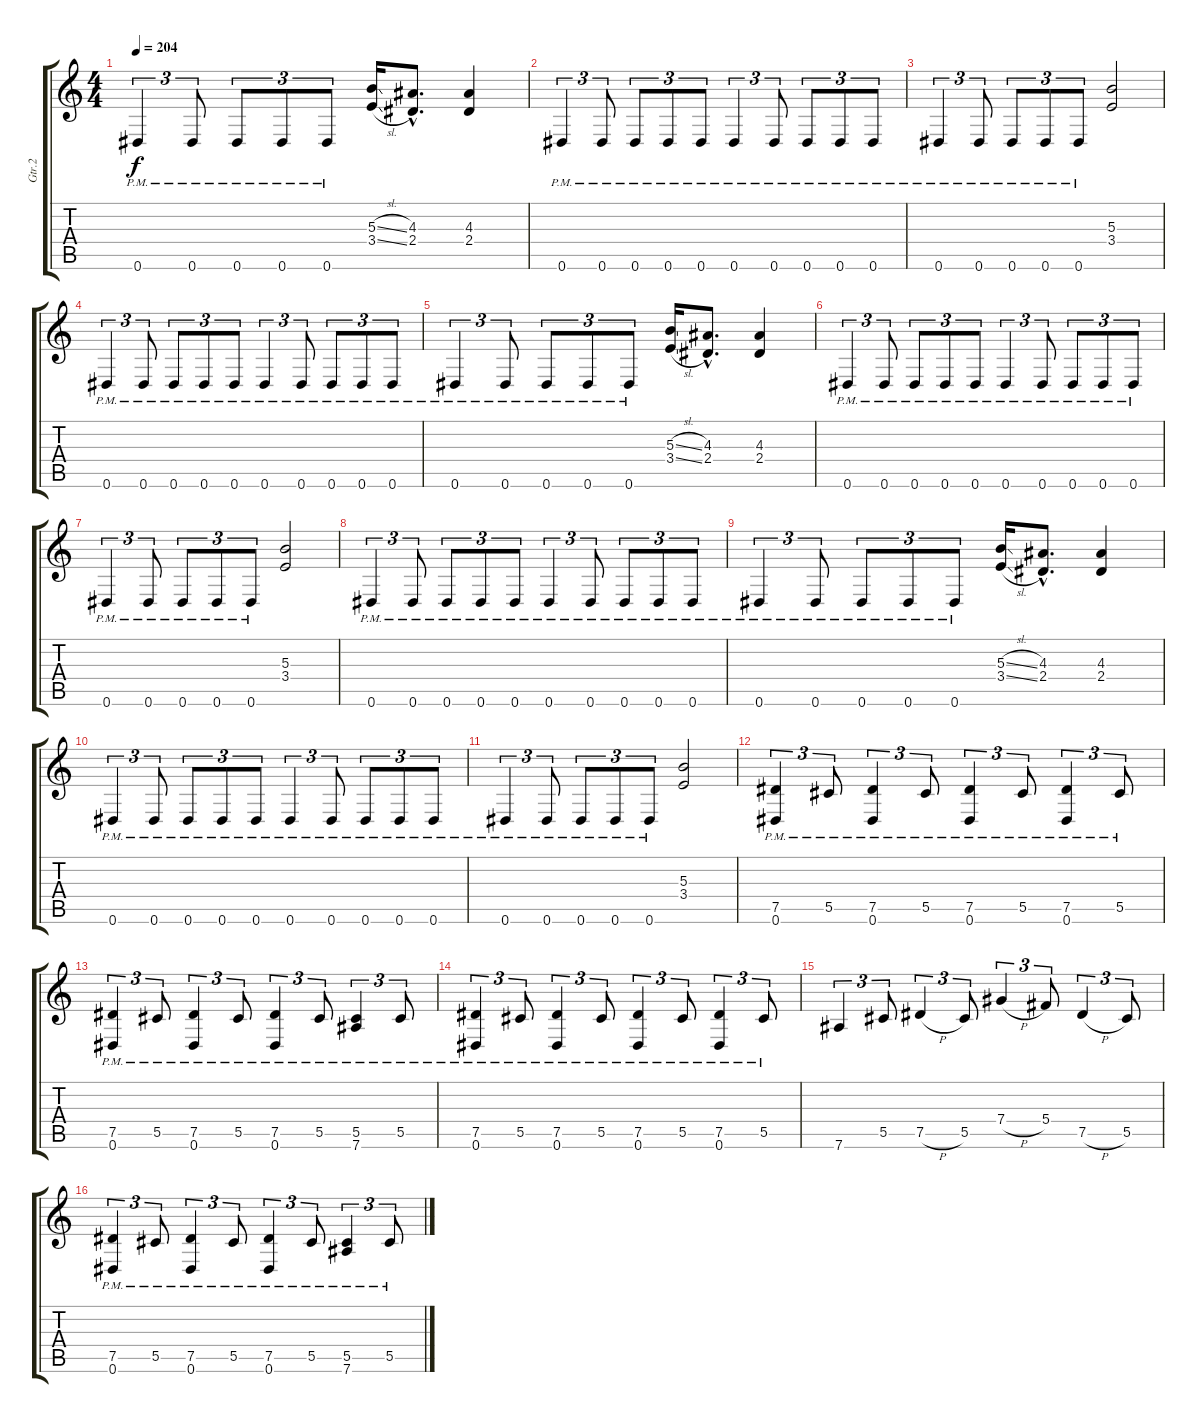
\track ("Gtr.2" "Gtr.2") {instrument distortionguitar}
\staff {score tabs}
\tuning (Eb4 Bb3 Gb3 Db3 Ab2 Eb2) {hide}
\ts (4 4)
\tempo 204
\clef g2
\ks c
0.6{pm}.4{tu (3 2) dy f} 0.6{pm}.8{tu (3 2)} 0.6{pm}.8{tu (3 2)} 0.6{pm}.8{tu (3 2)} 0.6{pm}.8{tu (3 2)} (5.3{sl} 3.4{sl}).16 (4.3{hac} 2.4{hac}).8{d} (4.3 2.4).4 |
0.6{pm}.4{tu (3 2)} 0.6{pm}.8{tu (3 2)} 0.6{pm}.8{tu (3 2)} 0.6{pm}.8{tu (3 2)} 0.6{pm}.8{tu (3 2)} 0.6{pm}.4{tu (3 2)} 0.6{pm}.8{tu (3 2)} 0.6{pm}.8{tu (3 2)} 0.6{pm}.8{tu (3 2)} 0.6{pm}.8{tu (3 2)} |
0.6{pm}.4{tu (3 2)} 0.6{pm}.8{tu (3 2)} 0.6{pm}.8{tu (3 2)} 0.6{pm}.8{tu (3 2)} 0.6{pm}.8{tu (3 2)} (5.3 3.4).2 |
0.6{pm}.4{tu (3 2)} 0.6{pm}.8{tu (3 2)} 0.6{pm}.8{tu (3 2)} 0.6{pm}.8{tu (3 2)} 0.6{pm}.8{tu (3 2)} 0.6{pm}.4{tu (3 2)} 0.6{pm}.8{tu (3 2)} 0.6{pm}.8{tu (3 2)} 0.6{pm}.8{tu (3 2)} 0.6{pm}.8{tu (3 2)} |
0.6{pm}.4{tu (3 2)} 0.6{pm}.8{tu (3 2)} 0.6{pm}.8{tu (3 2)} 0.6{pm}.8{tu (3 2)} 0.6{pm}.8{tu (3 2)} (5.3{sl} 3.4{sl}).16 (4.3{hac} 2.4{hac}).8{d} (4.3 2.4).4 |
0.6{pm}.4{tu (3 2)} 0.6{pm}.8{tu (3 2)} 0.6{pm}.8{tu (3 2)} 0.6{pm}.8{tu (3 2)} 0.6{pm}.8{tu (3 2)} 0.6{pm}.4{tu (3 2)} 0.6{pm}.8{tu (3 2)} 0.6{pm}.8{tu (3 2)} 0.6{pm}.8{tu (3 2)} 0.6{pm}.8{tu (3 2)} |
0.6{pm}.4{tu (3 2)} 0.6{pm}.8{tu (3 2)} 0.6{pm}.8{tu (3 2)} 0.6{pm}.8{tu (3 2)} 0.6{pm}.8{tu (3 2)} (5.3 3.4).2 |
0.6{pm}.4{tu (3 2)} 0.6{pm}.8{tu (3 2)} 0.6{pm}.8{tu (3 2)} 0.6{pm}.8{tu (3 2)} 0.6{pm}.8{tu (3 2)} 0.6{pm}.4{tu (3 2)} 0.6{pm}.8{tu (3 2)} 0.6{pm}.8{tu (3 2)} 0.6{pm}.8{tu (3 2)} 0.6{pm}.8{tu (3 2)} |
0.6{pm}.4{tu (3 2)} 0.6{pm}.8{tu (3 2)} 0.6{pm}.8{tu (3 2)} 0.6{pm}.8{tu (3 2)} 0.6{pm}.8{tu (3 2)} (5.3{sl} 3.4{sl}).16 (4.3{hac} 2.4{hac}).8{d} (4.3 2.4).4 |
0.6{pm}.4{tu (3 2)} 0.6{pm}.8{tu (3 2)} 0.6{pm}.8{tu (3 2)} 0.6{pm}.8{tu (3 2)} 0.6{pm}.8{tu (3 2)} 0.6{pm}.4{tu (3 2)} 0.6{pm}.8{tu (3 2)} 0.6{pm}.8{tu (3 2)} 0.6{pm}.8{tu (3 2)} 0.6{pm}.8{tu (3 2)} |
0.6{pm}.4{tu (3 2)} 0.6{pm}.8{tu (3 2)} 0.6{pm}.8{tu (3 2)} 0.6{pm}.8{tu (3 2)} 0.6{pm}.8{tu (3 2)} (5.3 3.4).2 |
(7.5{pm} 0.6{pm}).4{tu (3 2) volume 14} 5.5{pm}.8{tu (3 2)} (7.5{pm} 0.6{pm}).4{tu (3 2)} 5.5{pm}.8{tu (3 2)} (7.5{pm} 0.6{pm}).4{tu (3 2)} 5.5{pm}.8{tu (3 2)} (7.5{pm} 0.6{pm}).4{tu (3 2)} 5.5{pm}.8{tu (3 2)} |
(7.5{pm} 0.6{pm}).4{tu (3 2)} 5.5{pm}.8{tu (3 2)} (7.5{pm} 0.6{pm}).4{tu (3 2)} 5.5{pm}.8{tu (3 2)} (7.5{pm} 0.6{pm}).4{tu (3 2)} 5.5{pm}.8{tu (3 2)} (5.5{pm} 7.6{pm}).4{tu (3 2)} 5.5{pm}.8{tu (3 2)} |
(7.5{pm} 0.6{pm}).4{tu (3 2)} 5.5{pm}.8{tu (3 2)} (7.5{pm} 0.6{pm}).4{tu (3 2)} 5.5{pm}.8{tu (3 2)} (7.5{pm} 0.6{pm}).4{tu (3 2)} 5.5{pm}.8{tu (3 2)} (7.5{pm} 0.6{pm}).4{tu (3 2)} 5.5{pm}.8{tu (3 2)} |
7.6.4{tu (3 2)} 5.5.8{tu (3 2)} 7.5{h}.4{tu (3 2)} 5.5.8{tu (3 2)} 7.4{h}.4{tu (3 2)} 5.4.8{tu (3 2)} 7.5{h}.4{tu (3 2)} 5.5.8{tu (3 2)} |
(7.5{pm} 0.6{pm}).4{tu (3 2)} 5.5{pm}.8{tu (3 2)} (7.5{pm} 0.6{pm}).4{tu (3 2)} 5.5{pm}.8{tu (3 2)} (7.5{pm} 0.6{pm}).4{tu (3 2)} 5.5{pm}.8{tu (3 2)} (5.5{pm} 7.6{pm}).4{tu (3 2)} 5.5{pm}.8{tu (3 2)}
